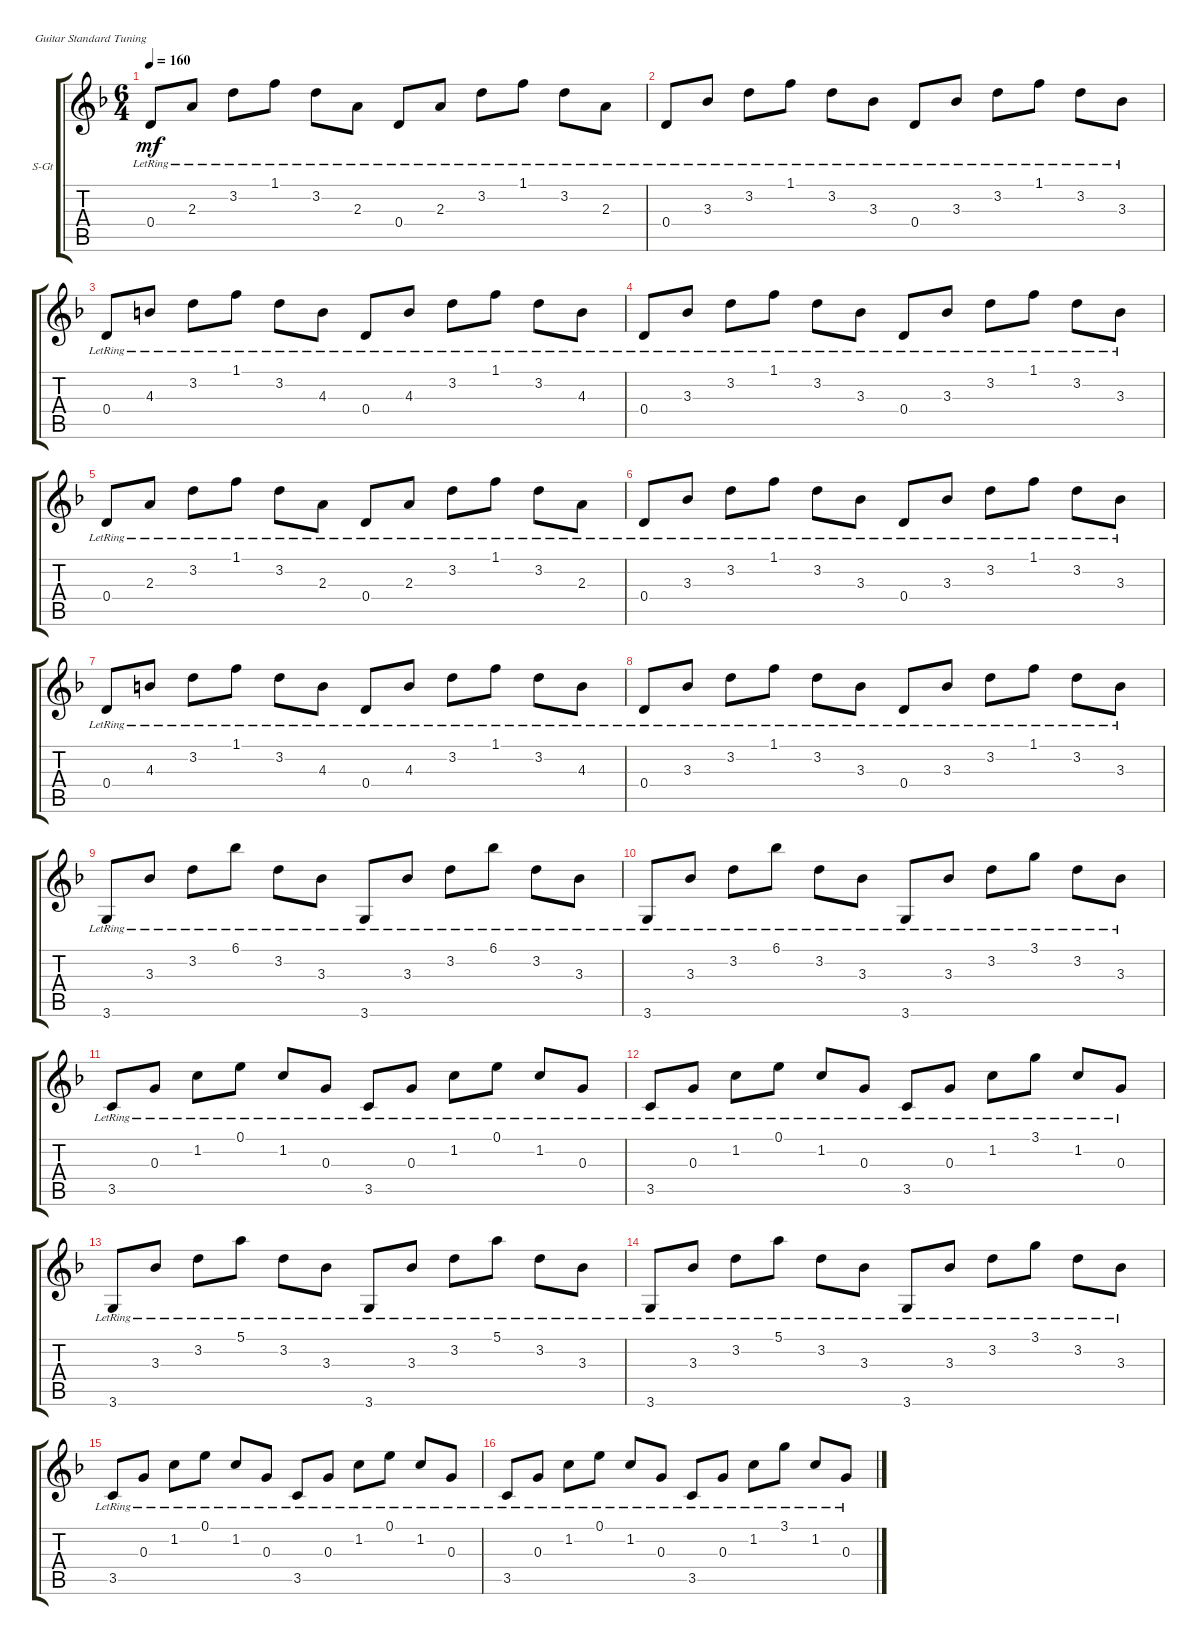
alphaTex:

\bracketExtendMode groupsimilarinstruments
\firstSystemTrackNameOrientation horizontal
\otherSystemsTrackNameOrientation horizontal
\track ("" "S-Gt") {instrument acousticguitarsteel}
\staff {score tabs}
\tuning (E4 B3 G3 D3 A2 E2)
\ts (6 4)
\tempo 160
\clef g2
\ks dminor
0.4{lr}.8{dy mf} 2.3{lr}.8 3.2{lr}.8 1.1{lr}.8 3.2{lr}.8 2.3{lr}.8 0.4{lr}.8 2.3{lr}.8 3.2{lr}.8 1.1{lr}.8 3.2{lr}.8 2.3{lr}.8 |
0.4{lr}.8 3.3{lr}.8 3.2{lr}.8 1.1{lr}.8 3.2{lr}.8 3.3{lr}.8 0.4{lr}.8 3.3{lr}.8 3.2{lr}.8 1.1{lr}.8 3.2{lr}.8 3.3{lr}.8 |
0.4{lr}.8 4.3{lr}.8 3.2{lr}.8 1.1{lr}.8 3.2{lr}.8 4.3{lr}.8 0.4{lr}.8 4.3{lr}.8 3.2{lr}.8 1.1{lr}.8 3.2{lr}.8 4.3{lr}.8 |
0.4{lr}.8 3.3{lr}.8 3.2{lr}.8 1.1{lr}.8 3.2{lr}.8 3.3{lr}.8 0.4{lr}.8 3.3{lr}.8 3.2{lr}.8 1.1{lr}.8 3.2{lr}.8 3.3{lr}.8 |
0.4{lr}.8 2.3{lr}.8 3.2{lr}.8 1.1{lr}.8 3.2{lr}.8 2.3{lr}.8 0.4{lr}.8 2.3{lr}.8 3.2{lr}.8 1.1{lr}.8 3.2{lr}.8 2.3{lr}.8 |
0.4{lr}.8 3.3{lr}.8 3.2{lr}.8 1.1{lr}.8 3.2{lr}.8 3.3{lr}.8 0.4{lr}.8 3.3{lr}.8 3.2{lr}.8 1.1{lr}.8 3.2{lr}.8 3.3{lr}.8 |
0.4{lr}.8 4.3{lr}.8 3.2{lr}.8 1.1{lr}.8 3.2{lr}.8 4.3{lr}.8 0.4{lr}.8 4.3{lr}.8 3.2{lr}.8 1.1{lr}.8 3.2{lr}.8 4.3{lr}.8 |
0.4{lr}.8 3.3{lr}.8 3.2{lr}.8 1.1{lr}.8 3.2{lr}.8 3.3{lr}.8 0.4{lr}.8 3.3{lr}.8 3.2{lr}.8 1.1{lr}.8 3.2{lr}.8 3.3{lr}.8 |
3.6{lr}.8 3.3{lr}.8 3.2{lr}.8 6.1{lr}.8 3.2{lr}.8 3.3{lr}.8 3.6{lr}.8 3.3{lr}.8 3.2{lr}.8 6.1{lr}.8 3.2{lr}.8 3.3{lr}.8 |
3.6{lr}.8 3.3{lr}.8 3.2{lr}.8 6.1{lr}.8 3.2{lr}.8 3.3{lr}.8 3.6{lr}.8 3.3{lr}.8 3.2{lr}.8 3.1{lr}.8 3.2{lr}.8 3.3{lr}.8 |
3.5{lr}.8 0.3{lr}.8 1.2{lr}.8 0.1{lr}.8 1.2{lr}.8 0.3{lr}.8 3.5{lr}.8 0.3{lr}.8 1.2{lr}.8 0.1{lr}.8 1.2{lr}.8 0.3{lr}.8 |
3.5{lr}.8 0.3{lr}.8 1.2{lr}.8 0.1{lr}.8 1.2{lr}.8 0.3{lr}.8 3.5{lr}.8 0.3{lr}.8 1.2{lr}.8 3.1{lr}.8 1.2{lr}.8 0.3{lr}.8 |
3.6{lr}.8 3.3{lr}.8 3.2{lr}.8 5.1{lr}.8 3.2{lr}.8 3.3{lr}.8 3.6{lr}.8 3.3{lr}.8 3.2{lr}.8 5.1{lr}.8 3.2{lr}.8 3.3{lr}.8 |
3.6{lr}.8 3.3{lr}.8 3.2{lr}.8 5.1{lr}.8 3.2{lr}.8 3.3{lr}.8 3.6{lr}.8 3.3{lr}.8 3.2{lr}.8 3.1{lr}.8 3.2{lr}.8 3.3{lr}.8 |
3.5{lr}.8 0.3{lr}.8 1.2{lr}.8 0.1{lr}.8 1.2{lr}.8 0.3{lr}.8 3.5{lr}.8 0.3{lr}.8 1.2{lr}.8 0.1{lr}.8 1.2{lr}.8 0.3{lr}.8 |
3.5{lr}.8 0.3{lr}.8 1.2{lr}.8 0.1{lr}.8 1.2{lr}.8 0.3{lr}.8 3.5{lr}.8 0.3{lr}.8 1.2{lr}.8 3.1{lr}.8 1.2{lr}.8 0.3{lr}.8
